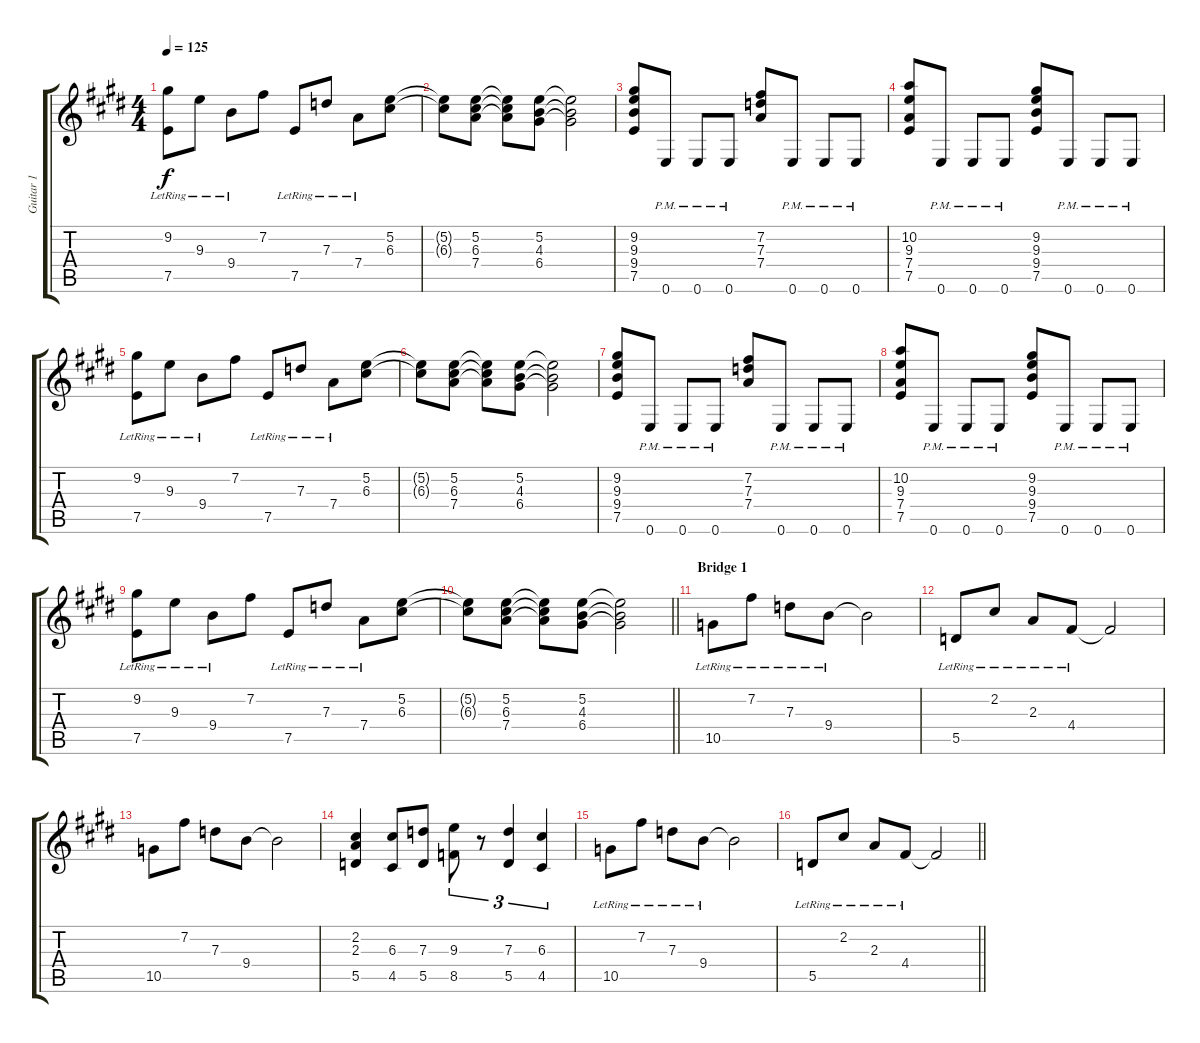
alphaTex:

\track ("Guitar 1" "Guitar 1") {instrument electricguitarjazz}
\staff {score tabs}
\tuning (E4 B3 G3 D3 A2 E2) {hide}
\ts (4 4)
\tempo 125
\clef g2
\ks e
(9.2{lr} 7.5{lr}).8{dy f} 9.3{lr}.8 9.4{lr}.8 7.2.8 7.5{lr}.8 7.3{lr}.8 7.4{lr}.8 (5.2 6.3).8 |
(5.2{t} 6.3{t}).8 (5.2 6.3 7.4).8 (5.2{t} 6.3{t} 7.4{t}).8 (5.2 4.3 6.4).8 (5.2{t} 4.3{t} 6.4{t}).2 |
(9.2 9.3 9.4 7.5).8 0.6{pm}.8 0.6{pm}.8 0.6{pm}.8 (7.2 7.3 7.4).8 0.6{pm}.8 0.6{pm}.8 0.6{pm}.8 |
(10.2 9.3 7.4 7.5).8 0.6{pm}.8 0.6{pm}.8 0.6{pm}.8 (9.2 9.3 9.4 7.5).8 0.6{pm}.8 0.6{pm}.8 0.6{pm}.8 |
(9.2{lr} 7.5{lr}).8 9.3{lr}.8 9.4{lr}.8 7.2.8 7.5{lr}.8 7.3{lr}.8 7.4{lr}.8 (5.2 6.3).8 |
(5.2{t} 6.3{t}).8 (5.2 6.3 7.4).8 (5.2{t} 6.3{t} 7.4{t}).8 (5.2 4.3 6.4).8 (5.2{t} 4.3{t} 6.4{t}).2 |
(9.2 9.3 9.4 7.5).8 0.6{pm}.8 0.6{pm}.8 0.6{pm}.8 (7.2 7.3 7.4).8 0.6{pm}.8 0.6{pm}.8 0.6{pm}.8 |
(10.2 9.3 7.4 7.5).8 0.6{pm}.8 0.6{pm}.8 0.6{pm}.8 (9.2 9.3 9.4 7.5).8 0.6{pm}.8 0.6{pm}.8 0.6{pm}.8 |
(9.2{lr} 7.5{lr}).8 9.3{lr}.8 9.4{lr}.8 7.2.8 7.5{lr}.8 7.3{lr}.8 7.4{lr}.8 (5.2 6.3).8 |
\barLineRight lightlight
(5.2{t} 6.3{t}).8 (5.2 6.3 7.4).8 (5.2{t} 6.3{t} 7.4{t}).8 (5.2 4.3 6.4).8 (5.2{t} 4.3{t} 6.4{t}).2 |
\section ("" "Bridge 1")
10.5{lr}.8 7.2{lr}.8 7.3{lr}.8 9.4{lr}.8 9.4{t}.2 |
5.5{lr}.8 2.2{lr}.8 2.3{lr}.8 4.4{lr}.8 4.4{t}.2 |
10.5.8 7.2.8 7.3.8 9.4.8 9.4{t}.2 |
(2.2 2.3 5.5).4 (6.3 4.5).8 (7.3 5.5).8 (9.3 8.5).8{tu (3 2)} r.8{tu (3 2)} (7.3 5.5).4{tu (3 2)} (6.3 4.5).4{tu (3 2)} |
10.5{lr}.8 7.2{lr}.8 7.3{lr}.8 9.4{lr}.8 9.4{t}.2 |
\barLineRight lightlight
5.5{lr}.8 2.2{lr}.8 2.3{lr}.8 4.4{lr}.8 4.4{t}.2
